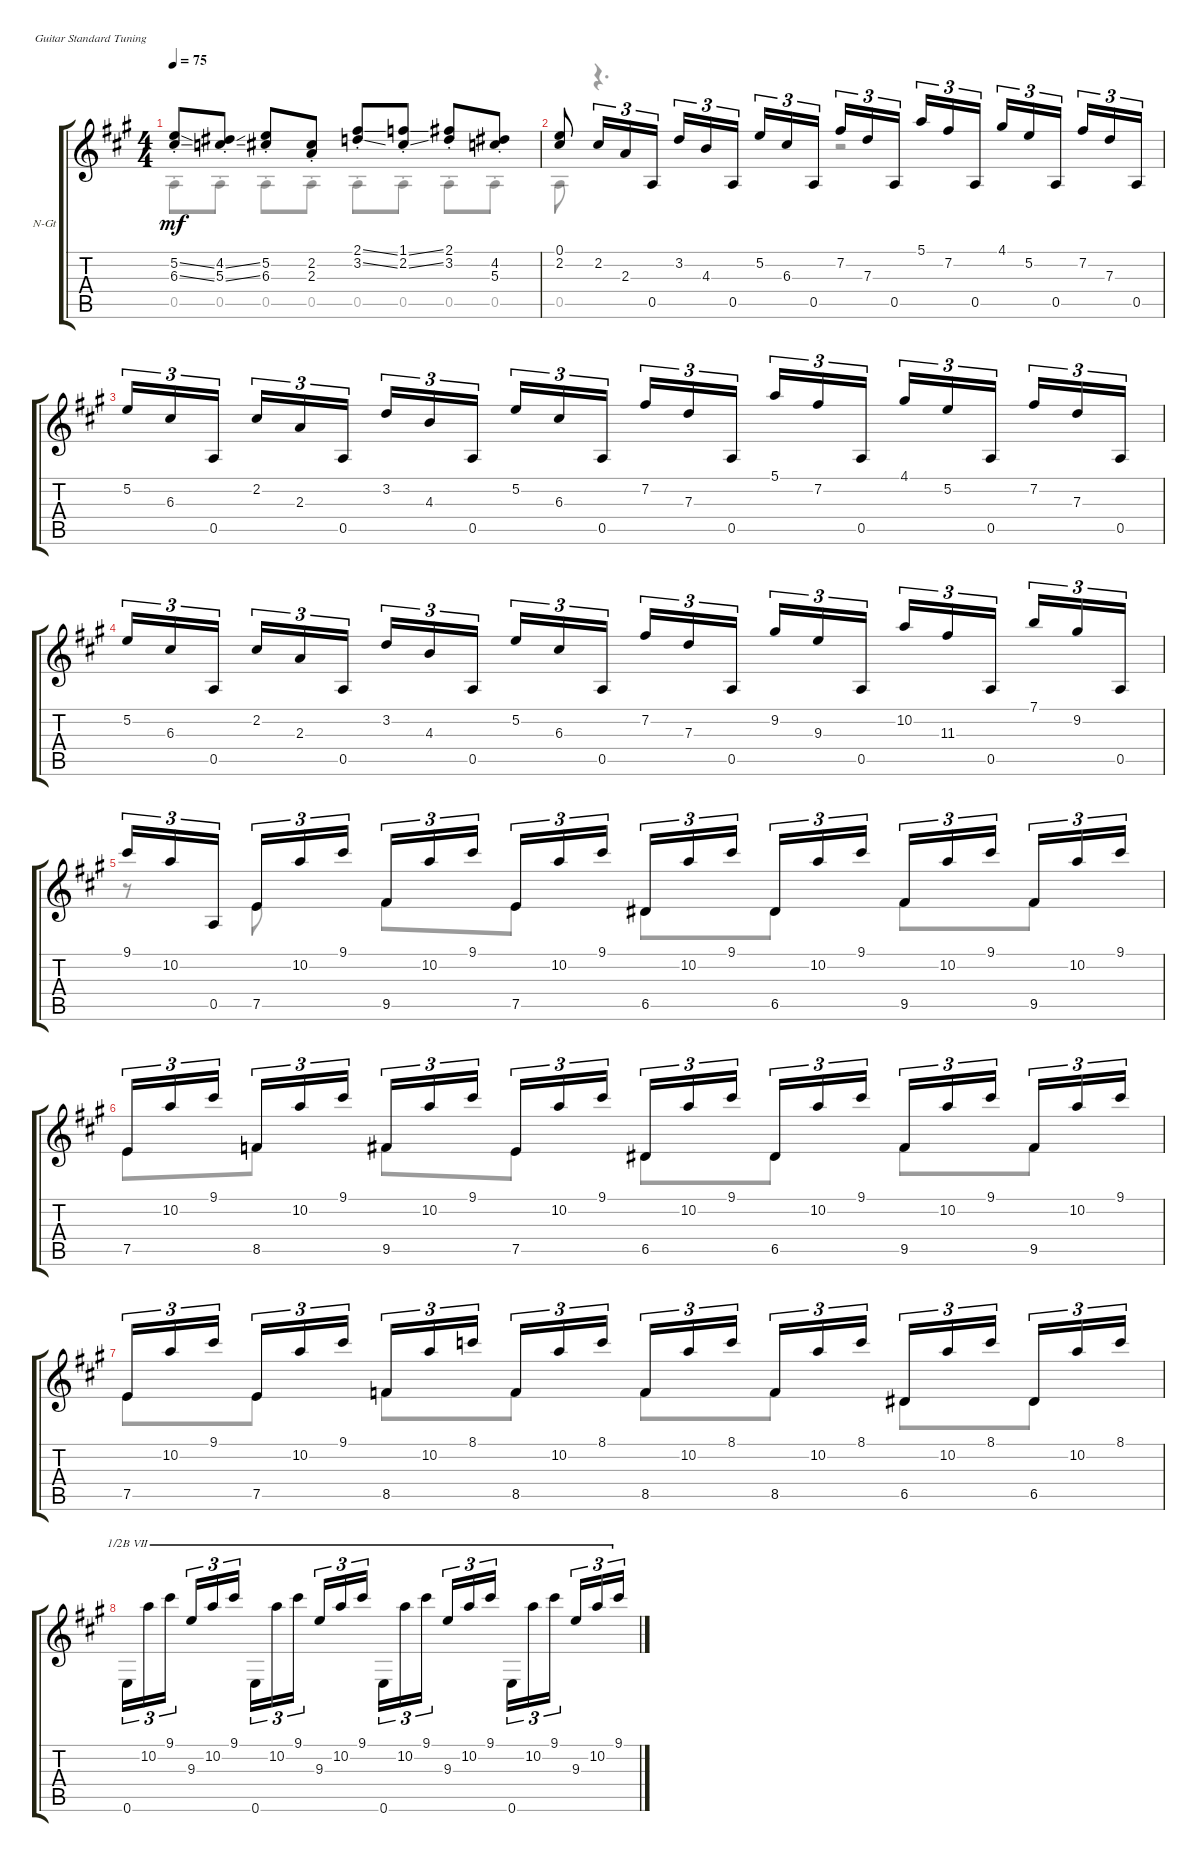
\defaultSystemsLayout 4
\bracketExtendMode groupsimilarinstruments
\firstSystemTrackNameOrientation horizontal
\otherSystemsTrackNameOrientation horizontal
\track ("Nylon Guitar" "N-Gt") {instrument acousticguitarsteel}
\staff {score tabs}
\tuning (E4 B3 G3 D3 A2 E2)
\voice
\ts (4 4)
\tempo 75
\clef g2
\scale
1.07062
\ks a
(5.2{ss st} 6.3{ss st}).8{dy mf} (4.2{ss st} 5.3{ss st}).8 (5.2{st} 6.3{st}).8 (2.2{st} 2.3{st}).8 (3.2{ss st} 2.1{ss st}).8 (2.2{ss st} 1.1{ss st}).8 (2.1{st} 3.2{st}).8 (4.2{st} 5.3{st}).8 |
\scale
0.929382 (0.1 2.2).8 2.2.16{tu (3 2)} 2.3.16{tu (3 2)} 0.5.16{tu (3 2)} 3.2.16{tu (3 2)} 4.3.16{tu (3 2)} 0.5.16{tu (3 2)} 5.2.16{tu (3 2)} 6.3.16{tu (3 2)} 0.5.16{tu (3 2)} 7.2.16{tu (3 2)} 7.3.16{tu (3 2)} 0.5.16{tu (3 2)} 5.1.16{tu (3 2)} 7.2.16{tu (3 2)} 0.5.16{tu (3 2)} 4.1.16{tu (3 2)} 5.2.16{tu (3 2)} 0.5.16{tu (3 2)} 7.2.16{tu (3 2)} 7.3.16{tu (3 2)} 0.5.16{tu (3 2)} |
\scale
1.07062 5.2.16{tu (3 2)} 6.3.16{tu (3 2)} 0.5.16{tu (3 2)} 2.2.16{tu (3 2)} 2.3.16{tu (3 2)} 0.5.16{tu (3 2)} 3.2.16{tu (3 2)} 4.3.16{tu (3 2)} 0.5.16{tu (3 2)} 5.2.16{tu (3 2)} 6.3.16{tu (3 2)} 0.5.16{tu (3 2)} 7.2.16{tu (3 2)} 7.3.16{tu (3 2)} 0.5.16{tu (3 2)} 5.1.16{tu (3 2)} 7.2.16{tu (3 2)} 0.5.16{tu (3 2)} 4.1.16{tu (3 2)} 5.2.16{tu (3 2)} 0.5.16{tu (3 2)} 7.2.16{tu (3 2)} 7.3.16{tu (3 2)} 0.5.16{tu (3 2)} |
\scale
0.929382 5.2.16{tu (3 2)} 6.3.16{tu (3 2)} 0.5.16{tu (3 2)} 2.2.16{tu (3 2)} 2.3.16{tu (3 2)} 0.5.16{tu (3 2)} 3.2.16{tu (3 2)} 4.3.16{tu (3 2)} 0.5.16{tu (3 2)} 5.2.16{tu (3 2)} 6.3.16{tu (3 2)} 0.5.16{tu (3 2)} 7.2.16{tu (3 2)} 7.3.16{tu (3 2)} 0.5.16{tu (3 2)} 9.2.16{tu (3 2)} 9.3.16{tu (3 2)} 0.5.16{tu (3 2)} 10.2.16{tu (3 2)} 11.3.16{tu (3 2)} 0.5.16{tu (3 2)} 7.1.16{tu (3 2)} 9.2.16{tu (3 2)} 0.5.16{tu (3 2)} |
\scale
1.07062 9.1.16{tu (3 2)} 10.2.16{tu (3 2)} 0.5.16{tu (3 2)} 7.5.16{tu (3 2)} 10.2.16{tu (3 2)} 9.1.16{tu (3 2)} 9.5.16{tu (3 2)} 10.2.16{tu (3 2)} 9.1.16{tu (3 2)} 7.5.16{tu (3 2)} 10.2.16{tu (3 2)} 9.1.16{tu (3 2)} 6.5.16{tu (3 2)} 10.2.16{tu (3 2)} 9.1.16{tu (3 2)} 6.5.16{tu (3 2)} 10.2.16{tu (3 2)} 9.1.16{tu (3 2)} 9.5.16{tu (3 2)} 10.2.16{tu (3 2)} 9.1.16{tu (3 2)} 9.5.16{tu (3 2)} 10.2.16{tu (3 2)} 9.1.16{tu (3 2)} |
\scale
0.929382 7.5.16{tu (3 2)} 10.2.16{tu (3 2)} 9.1.16{tu (3 2)} 8.5.16{tu (3 2)} 10.2.16{tu (3 2)} 9.1.16{tu (3 2)} 9.5.16{tu (3 2)} 10.2.16{tu (3 2)} 9.1.16{tu (3 2)} 7.5.16{tu (3 2)} 10.2.16{tu (3 2)} 9.1.16{tu (3 2)} 6.5.16{tu (3 2)} 10.2.16{tu (3 2)} 9.1.16{tu (3 2)} 6.5.16{tu (3 2)} 10.2.16{tu (3 2)} 9.1.16{tu (3 2)} 9.5.16{tu (3 2)} 10.2.16{tu (3 2)} 9.1.16{tu (3 2)} 9.5.16{tu (3 2)} 10.2.16{tu (3 2)} 9.1.16{tu (3 2)} |
\scale
1.07062 7.5.16{tu (3 2)} 10.2.16{tu (3 2)} 9.1.16{tu (3 2)} 7.5.16{tu (3 2)} 10.2.16{tu (3 2)} 9.1.16{tu (3 2)} 8.5.16{tu (3 2)} 10.2.16{tu (3 2)} 8.1.16{tu (3 2)} 8.5.16{tu (3 2)} 10.2.16{tu (3 2)} 8.1.16{tu (3 2)} 8.5.16{tu (3 2)} 10.2.16{tu (3 2)} 8.1.16{tu (3 2)} 8.5.16{tu (3 2)} 10.2.16{tu (3 2)} 8.1.16{tu (3 2)} 6.5.16{tu (3 2)} 10.2.16{tu (3 2)} 8.1.16{tu (3 2)} 6.5.16{tu (3 2)} 10.2.16{tu (3 2)} 8.1.16{tu (3 2)} |
\scale
0.929382 0.6.16{tu (3 2) barre (7 half)} 10.2.16{tu (3 2) barre (7 half)} 9.1.16{tu (3 2) barre (7 half)} 9.3.16{tu (3 2) barre (7 half) beam invert} 10.2.16{tu (3 2) barre (7 half)} 9.1.16{tu (3 2) barre (7 half)} 0.6.16{tu (3 2) barre (7 half)} 10.2.16{tu (3 2) barre (7 half)} 9.1.16{tu (3 2) barre (7 half)} 9.3.16{tu (3 2) barre (7 half) beam invert} 10.2.16{tu (3 2) barre (7 half)} 9.1.16{tu (3 2) barre (7 half)} 0.6.16{tu (3 2) barre (7 half)} 10.2.16{tu (3 2) barre (7 half)} 9.1.16{tu (3 2) barre (7 half)} 9.3.16{tu (3 2) barre (7 half) beam invert} 10.2.16{tu (3 2) barre (7 half)} 9.1.16{tu (3 2) barre (7 half)} 0.6.16{tu (3 2) barre (7 half)} 10.2.16{tu (3 2) barre (7 half)} 9.1.16{tu (3 2) barre (7 half)} 9.3.16{tu (3 2) barre (7 half) beam invert} 10.2.16{tu (3 2) barre (7 half)} 9.1.16{tu (3 2) barre (7 half)}
\voice
\clef g2
\ottava regular
\simile none
\scale
1.07062
\ks a
0.5{st}.8{dy mf} 0.5{st}.8 0.5{st}.8 0.5{st}.8 0.5{st}.8 0.5{st}.8 0.5{st}.8 0.5{st}.8 |
\scale
0.929382 0.5.8 r.4{d} r.2 |
\scale
1.07062 |
\scale
0.929382 |
\scale
1.07062 r.8 7.5.8 9.5.8 7.5.8 6.5.8 6.5.8 9.5.8 9.5.8 |
\scale
0.929382 7.5.8 8.5.8 9.5.8 7.5.8 6.5.8 6.5.8 9.5.8 9.5.8 |
\scale
1.07062 7.5.8 7.5.8 8.5.8 8.5.8 8.5.8 8.5.8 6.5.8 6.5.8 |
\scale
0.929382
